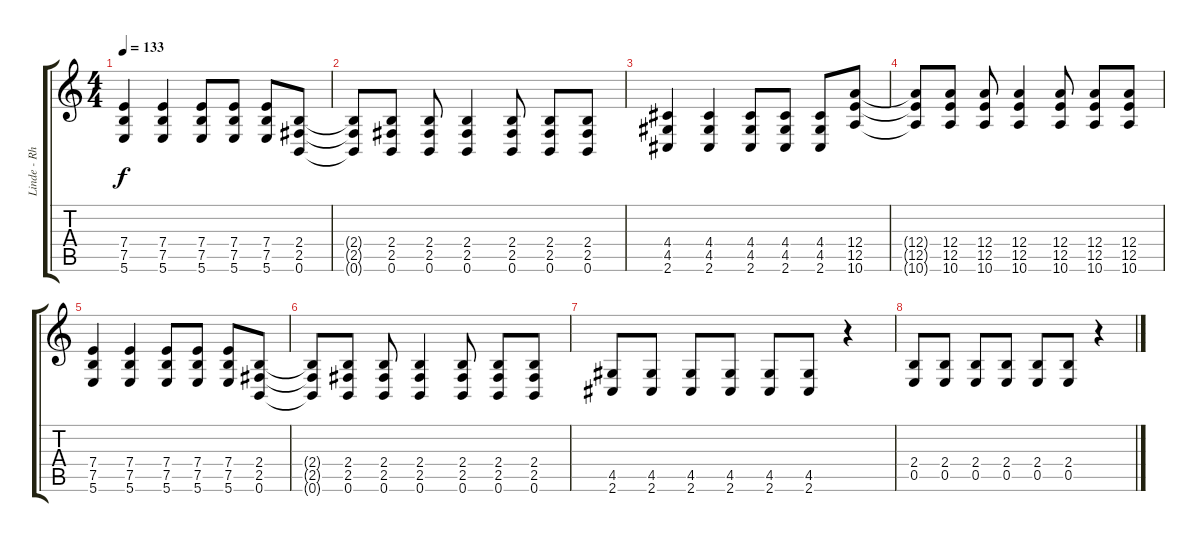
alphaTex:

\track ("Linde - Rhythm" "Linde - Rh") {instrument overdrivenguitar}
\staff {score tabs}
\tuning (B3 Gb3 D3 A2 E2 B1) {hide}
\ts (4 4)
\tempo 133
\clef g2
\ks c
(7.4 7.5 5.6).4{dy f} (7.4 7.5 5.6).4 (7.4 7.5 5.6).8 (7.4 7.5 5.6).8 (7.4 7.5 5.6).8 (2.4 2.5 0.6).8 |
(2.4{t} 2.5{t} 0.6{t}).8 (2.4 2.5 0.6).8 (2.4 2.5 0.6).8 (2.4 2.5 0.6).4 (2.4 2.5 0.6).8 (2.4 2.5 0.6).8 (2.4 2.5 0.6).8 |
(4.4 4.5 2.6).4 (4.4 4.5 2.6).4 (4.4 4.5 2.6).8 (4.4 4.5 2.6).8 (4.4 4.5 2.6).8 (12.4 12.5 10.6).8 |
(12.4{t} 12.5{t} 10.6{t}).8 (12.4 12.5 10.6).8 (12.4 12.5 10.6).8 (12.4 12.5 10.6).4 (12.4 12.5 10.6).8 (12.4 12.5 10.6).8 (12.4 12.5 10.6).8 |
(7.4 7.5 5.6).4 (7.4 7.5 5.6).4 (7.4 7.5 5.6).8 (7.4 7.5 5.6).8 (7.4 7.5 5.6).8 (2.4 2.5 0.6).8 |
(2.4{t} 2.5{t} 0.6{t}).8 (2.4 2.5 0.6).8 (2.4 2.5 0.6).8 (2.4 2.5 0.6).4 (2.4 2.5 0.6).8 (2.4 2.5 0.6).8 (2.4 2.5 0.6).8 |
(4.5 2.6).8 (4.5 2.6).8 (4.5 2.6).8 (4.5 2.6).8 (4.5 2.6).8 (4.5 2.6).8 r.4 |
(2.4 0.5).8 (2.4 0.5).8 (2.4 0.5).8 (2.4 0.5).8 (2.4 0.5).8 (2.4 0.5).8 r.4
